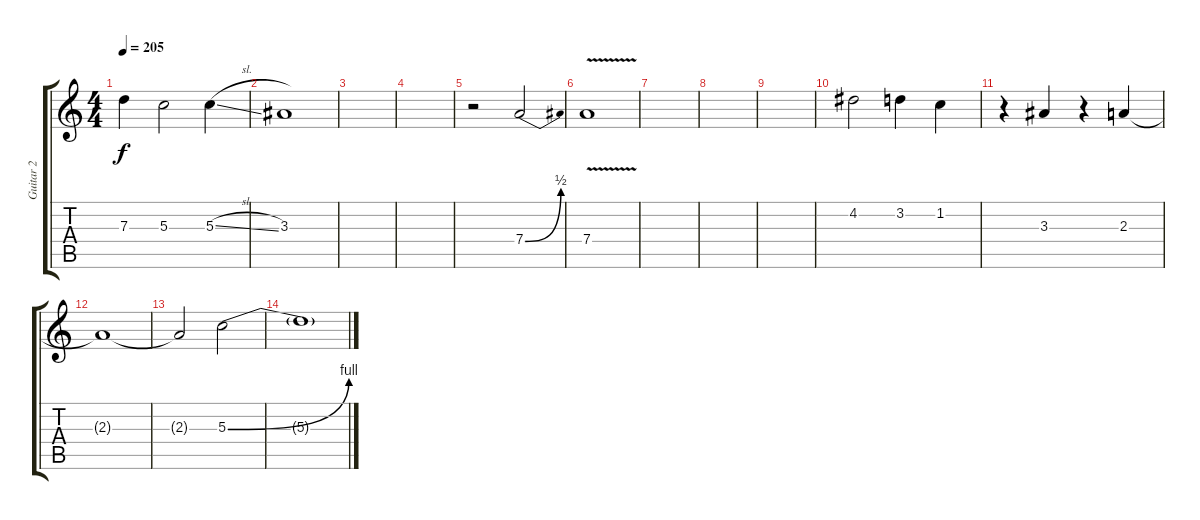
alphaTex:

\track ("Guitar 2" "Guitar 2") {instrument electricguitarjazz}
\staff {score tabs}
\tuning (E4 B3 G3 D3 A2 E2) {hide}
\ts (4 4)
\tempo 205
\clef g2
\ks c
7.3.4{dy f} 5.3.2 5.3{sl}.4 |
3.3.1 |
|
|
r.2 7.4{be (bend 0 0 60 2)}.2 |
7.4{v}.1 |
|
|
|
4.2.2 3.2.4 1.2.4 |
r.4 3.3.4 r.4 2.3.4 |
2.3{t}.1 |
2.3{t}.2 5.3{be (bend 0 0 60 4)}.2 |
5.3{t}.1
